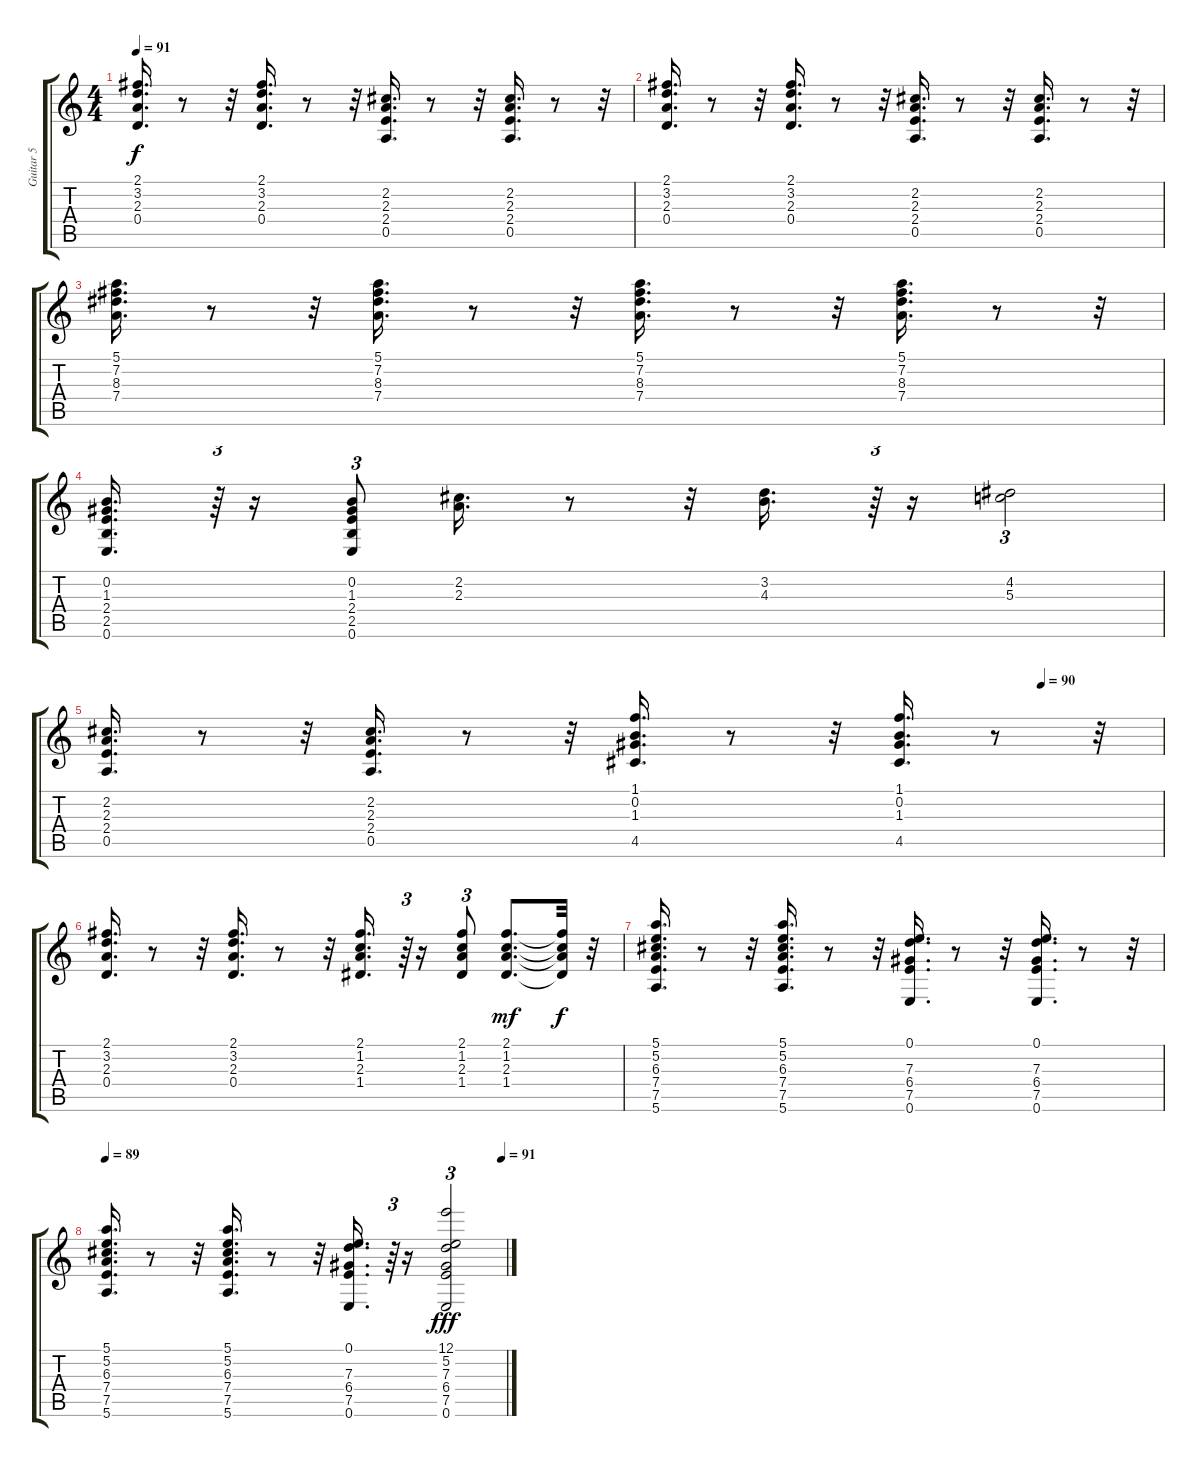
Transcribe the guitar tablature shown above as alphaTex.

\track ("Guitar 5" "Guitar 5") {instrument acousticguitarnylon}
\staff {score tabs}
\tuning (E4 B3 G3 D3 A2 E2) {hide}
\ts (4 4)
\tempo 91
\clef g2
\ks c
(2.1 3.2 2.3 0.4).16{d dy f} r.8 r.32 (2.1 3.2 2.3 0.4).16{d} r.8 r.32 (2.2 2.3 2.4 0.5).16{d} r.8 r.32 (2.2 2.3 2.4 0.5).16{d} r.8 r.32 |
(2.1 3.2 2.3 0.4).16{d} r.8 r.32 (2.1 3.2 2.3 0.4).16{d} r.8 r.32 (2.2 2.3 2.4 0.5).16{d} r.8 r.32 (2.2 2.3 2.4 0.5).16{d} r.8 r.32 |
(5.1 7.2 8.3 7.4).16{d} r.8 r.32 (5.1 7.2 8.3 7.4).16{d} r.8 r.32 (5.1 7.2 8.3 7.4).16{d} r.8 r.32 (5.1 7.2 8.3 7.4).16{d} r.8 r.32 |
(0.2 1.3 2.4 2.5 0.6).16{d} r.64{tu (3 2)} r.16 (0.2 1.3 2.4 2.5 0.6).8{tu (3 2)} (2.2 2.3).16{d} r.8 r.32 (3.2 4.3).16{d} r.64{tu (3 2)} r.16 (4.2 5.3).2{tu (3 2)} |
\tempo (90 0.8854166666666666)
(2.2 2.3 2.4 0.5).16{d} r.8 r.32 (2.2 2.3 2.4 0.5).16{d} r.8 r.32 (1.1 0.2 1.3 4.5).16{d} r.8 r.32 (1.1 0.2 1.3 4.5).16{d} r.8 r.32 |
(2.1 3.2 2.3 0.4).16{d} r.8 r.32 (2.1 3.2 2.3 0.4).16{d} r.8 r.32 (2.1 1.2 2.3 1.4).16{d} r.64{tu (3 2)} r.16 (2.1 1.2 2.3 1.4).8{tu (3 2)} (2.1 1.2 2.3 1.4).8{d dy mf} (2.1{t} 1.2{t} 2.3{t} 1.4{t}).32{dy f} r.32 |
(5.1 5.2 6.3 7.4 7.5 5.6).16{d} r.8 r.32 (5.1 5.2 6.3 7.4 7.5 5.6).16{d} r.8 r.32 (0.1 7.3 6.4 7.5 0.6).16{d} r.8 r.32 (0.1 7.3 6.4 7.5 0.6).16{d} r.8 r.32 |
\tempo 89
\tempo (91 0.9895833333333334)
(5.1 5.2 6.3 7.4 7.5 5.6).16{d} r.8 r.32 (5.1 5.2 6.3 7.4 7.5 5.6).16{d} r.8 r.32 (0.1 7.3 6.4 7.5 0.6).16{d} r.64{tu (3 2)} r.16 (12.1 5.2 7.3 6.4 7.5 0.6).2{tu (3 2) dy fff}
